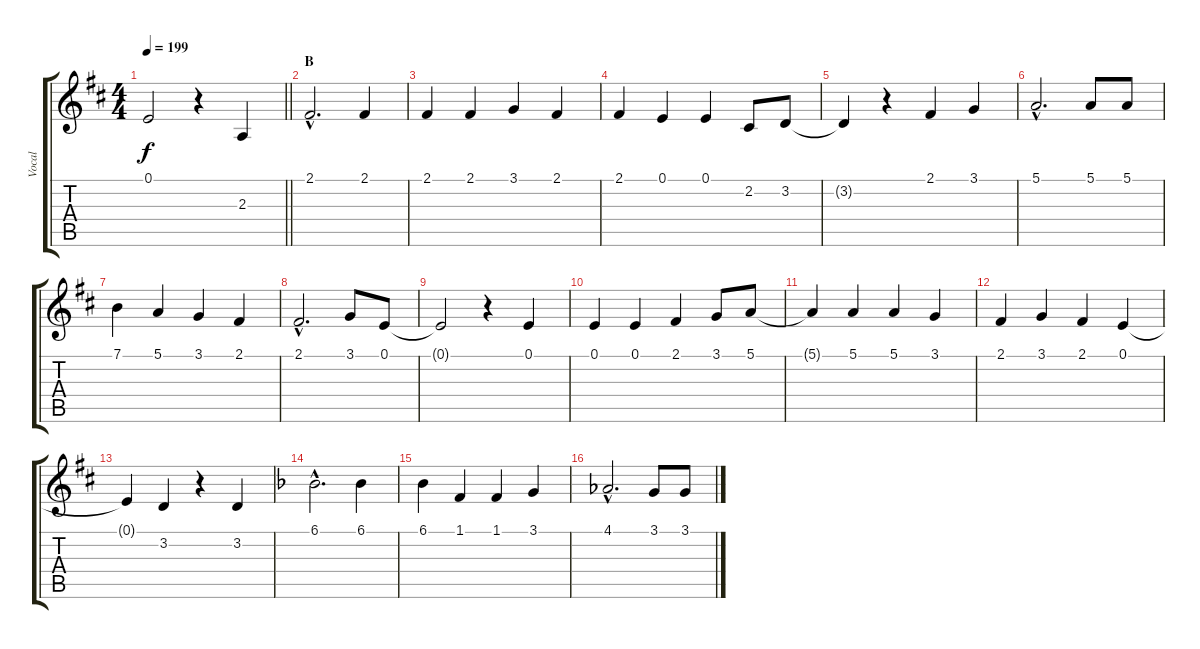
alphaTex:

\track ("Vocal" "Vocal") {instrument stringensemble1}
\staff {score tabs}
\tuning (E4 B3 G3 D3 A2 E2) {hide}
\ts (4 4)
\tempo 199
\clef g2
\barLineRight lightlight
\ks d
0.1{t}.2{dy f} r.4 2.3.4 |
\section ("" "B")
2.1{hac}.2{d} 2.1.4 |
2.1.4 2.1.4 3.1.4 2.1.4 |
2.1.4 0.1.4 0.1.4 2.2.8 3.2.8 |
3.2{t}.4 r.4 2.1.4 3.1.4 |
5.1{hac}.2{d} 5.1.8 5.1.8 |
7.1.4 5.1.4 3.1.4 2.1.4 |
2.1{hac}.2{d} 3.1.8 0.1.8 |
0.1{t}.2 r.4 0.1.4 |
0.1.4 0.1.4 2.1.4 3.1.8 5.1.8 |
5.1{t}.4 5.1.4 5.1.4 3.1.4 |
2.1.4 3.1.4 2.1.4 0.1.4 |
0.1{t}.4 3.2.4 r.4 3.2.4 |
\ks f
6.1{hac}.2{d} 6.1.4 |
6.1.4 1.1.4 1.1.4 3.1.4 |
4.1{hac}.2{d} 3.1.8 3.1.8
